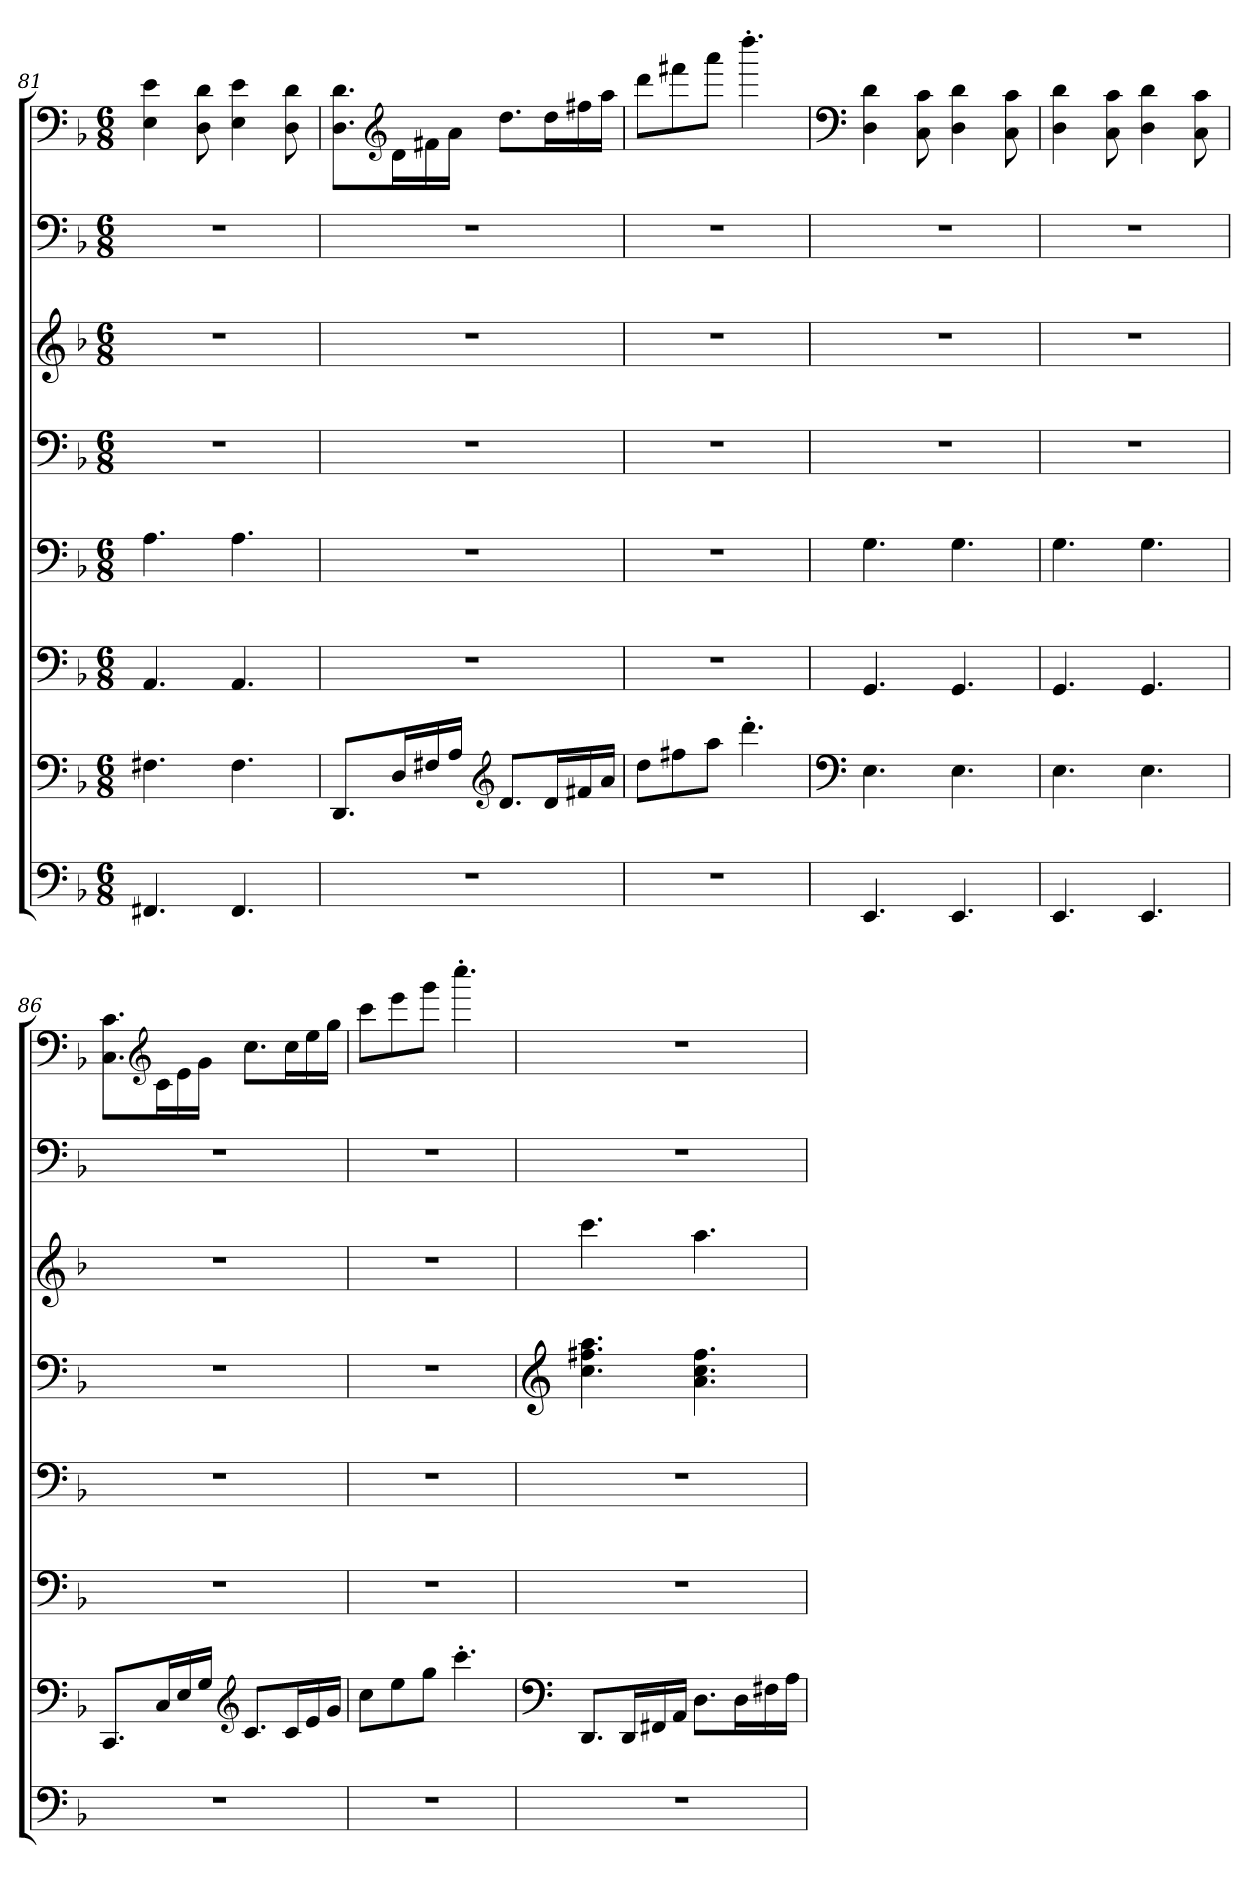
**kern	**kern	**kern	**kern	**kern	**kern	**kern	**kern
*part5	*part5	*part4	*part4	*part3	*part3	*part2	*part1
*staff8	*staff7	*staff6	*staff5	*staff4	*staff3	*staff2	*staff1
*clefF4	*clefF4	*clefF4	*clefF4	*clefF4	*clefG2	*clefF4	*clefF4
*k[b-]	*k[b-]	*k[b-]	*k[b-]	*k[b-]	*k[b-]	*k[b-]	*k[b-]
*M6/8	*M6/8	*M6/8	*M6/8	*M6/8	*M6/8	*M6/8	*M6/8
=81	=81	=81	=81	=81	=81	=81	=81
4.FF#X/	4.F#X\	4.AA/	4.A\	2.r	2.r	2.r	4E\ 4e\
.	.	.	.	.	.	.	8D\ 8d\
4.FF#/	4.F#\	4.AA/	4.A\	.	.	.	4E\ 4e\
.	.	.	.	.	.	.	8D\ 8d\
!!LO:PB:g=z
=82	=82	=82	=82	=82	=82	=82	=82
2.r	8.DD/L	2.r	2.r	2.r	2.r	2.r	8.D\ 8.d\L
*	*	*	*	*	*	*	*clefG2
.	16D/L	.	.	.	.	.	16d\L
.	16F#X/	.	.	.	.	.	16f#X\
.	16A/JJ	.	.	.	.	.	16a\JJ
*	*clefG2	*	*	*	*	*	*
.	8.d/L	.	.	.	.	.	8.dd\L
.	16d/L	.	.	.	.	.	16dd\L
.	16f#X/	.	.	.	.	.	16ff#X\
.	16a/JJ	.	.	.	.	.	16aa\JJ
=83	=83	=83	=83	=83	=83	=83	=83
2.r	8dd\L	2.r	2.r	2.r	2.r	2.r	8ddd\L
.	8ff#X\	.	.	.	.	.	8fff#X\
.	8aa\J	.	.	.	.	.	8aaa\J
*	*	*	*	*	*	*	*MM120
.	4.ddd'\	.	.	.	.	.	4.dddd'\
=84	=84	=84	=84	=84	=84	=84	=84
*	*clefF4	*	*	*	*	*	*clefF4
*	*	*	*	*	*	*	*MM121
4.EE/	4.E\	4.GG/	4.G\	2.r	2.r	2.r	4D\ 4d\
.	.	.	.	.	.	.	8C\ 8c\
4.EE/	4.E\	4.GG/	4.G\	.	.	.	4D\ 4d\
.	.	.	.	.	.	.	8C\ 8c\
=85	=85	=85	=85	=85	=85	=85	=85
4.EE/	4.E\	4.GG/	4.G\	2.r	2.r	2.r	4D\ 4d\
.	.	.	.	.	.	.	8C\ 8c\
4.EE/	4.E\	4.GG/	4.G\	.	.	.	4D\ 4d\
.	.	.	.	.	.	.	8C\ 8c\
!!LO:PB:g=z
=86	=86	=86	=86	=86	=86	=86	=86
2.r	8.CC/L	2.r	2.r	2.r	2.r	2.r	8.C\ 8.c\L
*	*	*	*	*	*	*	*clefG2
.	16C/L	.	.	.	.	.	16c\L
.	16E/	.	.	.	.	.	16e\
.	16G/JJ	.	.	.	.	.	16g\JJ
*	*clefG2	*	*	*	*	*	*
.	8.c/L	.	.	.	.	.	8.cc\L
.	16c/L	.	.	.	.	.	16cc\L
.	16e/	.	.	.	.	.	16ee\
.	16g/JJ	.	.	.	.	.	16gg\JJ
=87	=87	=87	=87	=87	=87	=87	=87
2.r	8cc\L	2.r	2.r	2.r	2.r	2.r	8ccc\L
.	8ee\	.	.	.	.	.	8eee\
.	8gg\J	.	.	.	.	.	8ggg\J
*	*	*	*	*	*	*	*MM120
.	4.ccc'\	.	.	.	.	.	4.cccc'\
=88	=88	=88	=88	=88	=88	=88	=88
*	*clefF4	*	*	*clefG2	*	*	*
*	*	*	*	*	*	*	*MM121
2.r	8.DD/L	2.r	2.r	4.cc\ 4.ff#X\ 4.aa\	4.ccc\	2.r	2.r
.	16DD/L	.	.	.	.	.	.
.	16FF#X/	.	.	.	.	.	.
.	16AA/JJ	.	.	.	.	.	.
.	8.D\L	.	.	4.a\ 4.cc\ 4.ff#\	4.aa\	.	.
.	16D\L	.	.	.	.	.	.
.	16F#X\	.	.	.	.	.	.
.	16A\JJ	.	.	.	.	.	.
=	=	=	=	=	=	=	=
*-	*-	*-	*-	*-	*-	*-	*-
